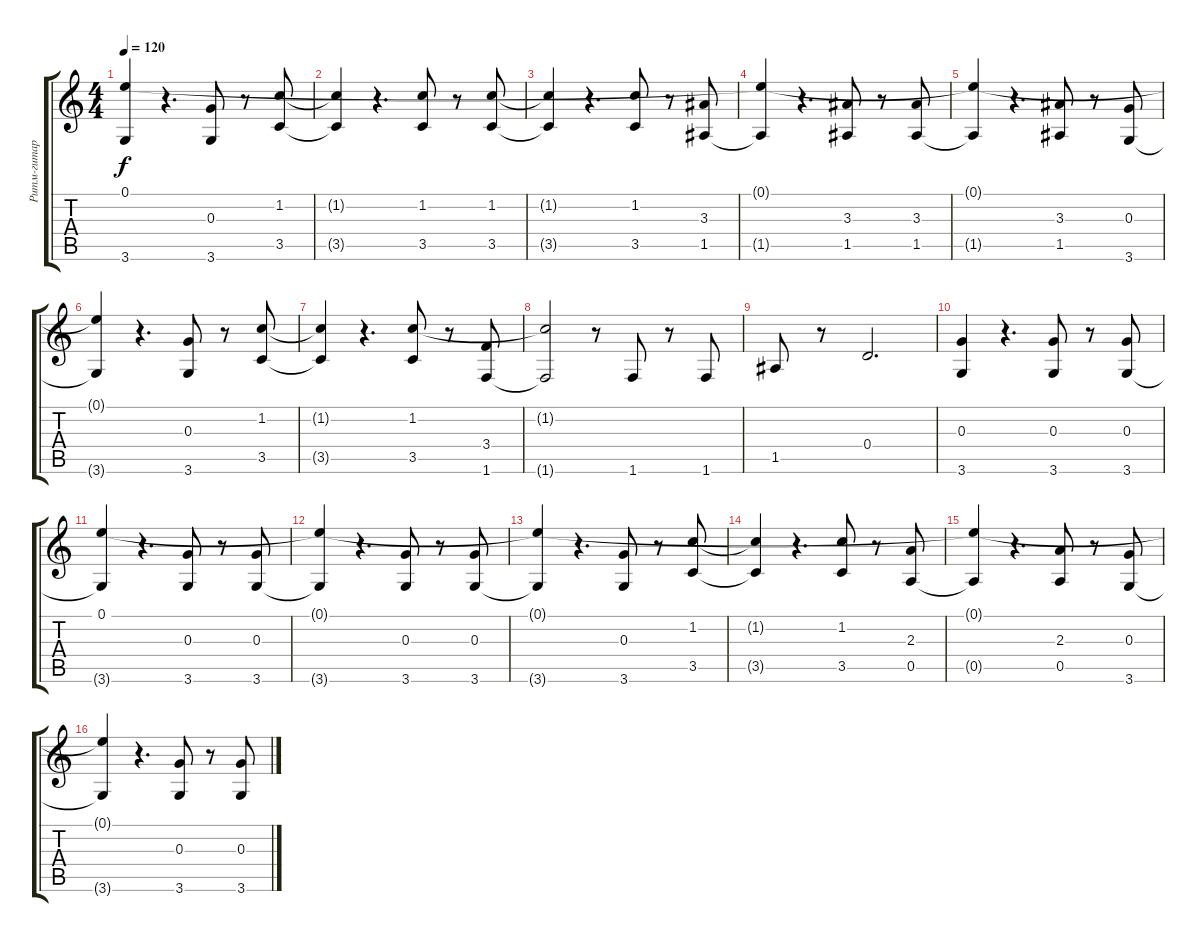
\track ("Ритм-гитара" "Ритм-гитар") {instrument electricguitarclean}
\staff {score tabs}
\tuning (E4 B3 G3 D3 A2 E2) {hide}
\ts (4 4)
\tempo 120
\clef g2
\ks c
(0.1{t} 3.6{t}).4{dy f} r.4{d} (0.3 3.6).8 r.8 (1.2 3.5).8 |
(1.2{t} 3.5{t}).4 r.4{d} (1.2 3.5).8 r.8 (1.2 3.5).8 |
(1.2{t} 3.5{t}).4 r.4{d} (1.2 3.5).8 r.8 (3.3 1.5).8 |
(0.1{t} 1.5{t}).4 r.4{d} (3.3 1.5).8 r.8 (3.3 1.5).8 |
(0.1{t} 1.5{t}).4 r.4{d} (3.3 1.5).8 r.8 (0.3 3.6).8 |
(0.1{t} 3.6{t}).4 r.4{d} (0.3 3.6).8 r.8 (1.2 3.5).8 |
(1.2{t} 3.5{t}).4 r.4{d} (1.2 3.5).8 r.8 (3.4 1.6).8 |
(1.2{t} 1.6{t}).2 r.8 1.6.8 r.8 1.6.8 |
1.5.8 r.8 0.4.2{d} |
(0.3 3.6).4 r.4{d} (0.3 3.6).8 r.8 (0.3 3.6).8 |
(0.1 3.6{t}).4 r.4{d} (0.3 3.6).8 r.8 (0.3 3.6).8 |
(0.1{t} 3.6{t}).4 r.4{d} (0.3 3.6).8 r.8 (0.3 3.6).8 |
(0.1{t} 3.6{t}).4 r.4{d} (0.3 3.6).8 r.8 (1.2 3.5).8 |
(1.2{t} 3.5{t}).4 r.4{d} (1.2 3.5).8 r.8 (2.3 0.5).8 |
(0.1{t} 0.5{t}).4 r.4{d} (2.3 0.5).8 r.8 (0.3 3.6).8 |
(0.1{t} 3.6{t}).4 r.4{d} (0.3 3.6).8 r.8 (0.3 3.6).8
